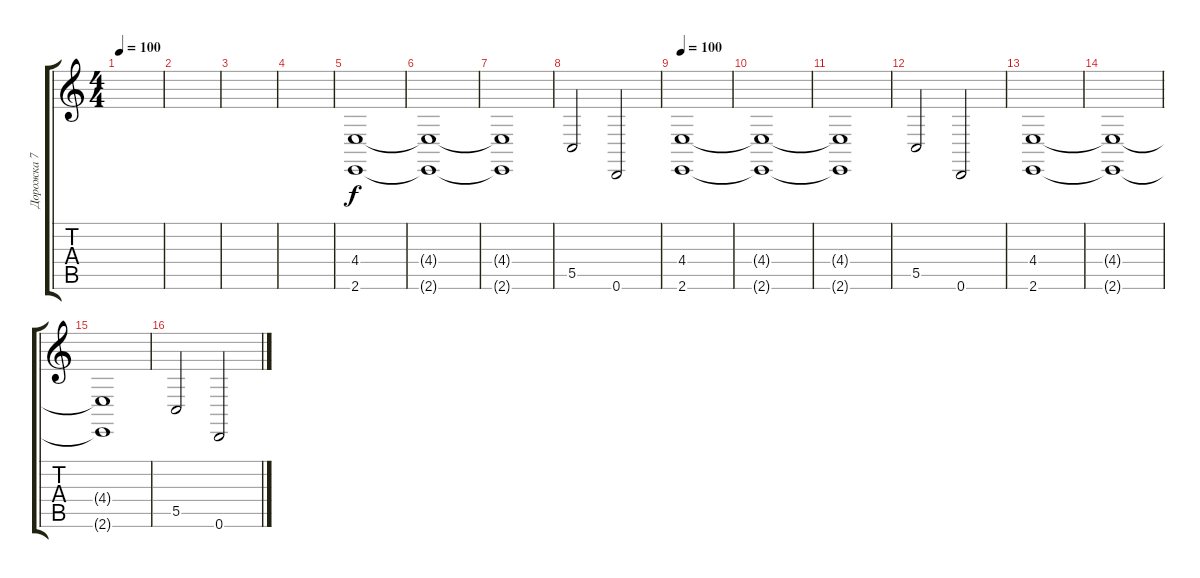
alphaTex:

\track ("Дорожка 7" "Дорожка 7") {instrument rockorgan}
\staff {score tabs}
\tuning (D4 A3 F3 C3 G2 D2) {hide}
\ts (4 4)
\tempo 100
\clef g2
\ks c
|
|
|
|
(4.4 2.6).1 |
(4.4{t} 2.6{t}).1 |
(4.4{t} 2.6{t}).1 |
5.5.2 0.6.2 |
\tempo 100
(4.4 2.6).1 |
(4.4{t} 2.6{t}).1 |
(4.4{t} 2.6{t}).1 |
5.5.2 0.6.2 |
(4.4 2.6).1 |
(4.4{t} 2.6{t}).1 |
(4.4{t} 2.6{t}).1 |
5.5.2 0.6.2
